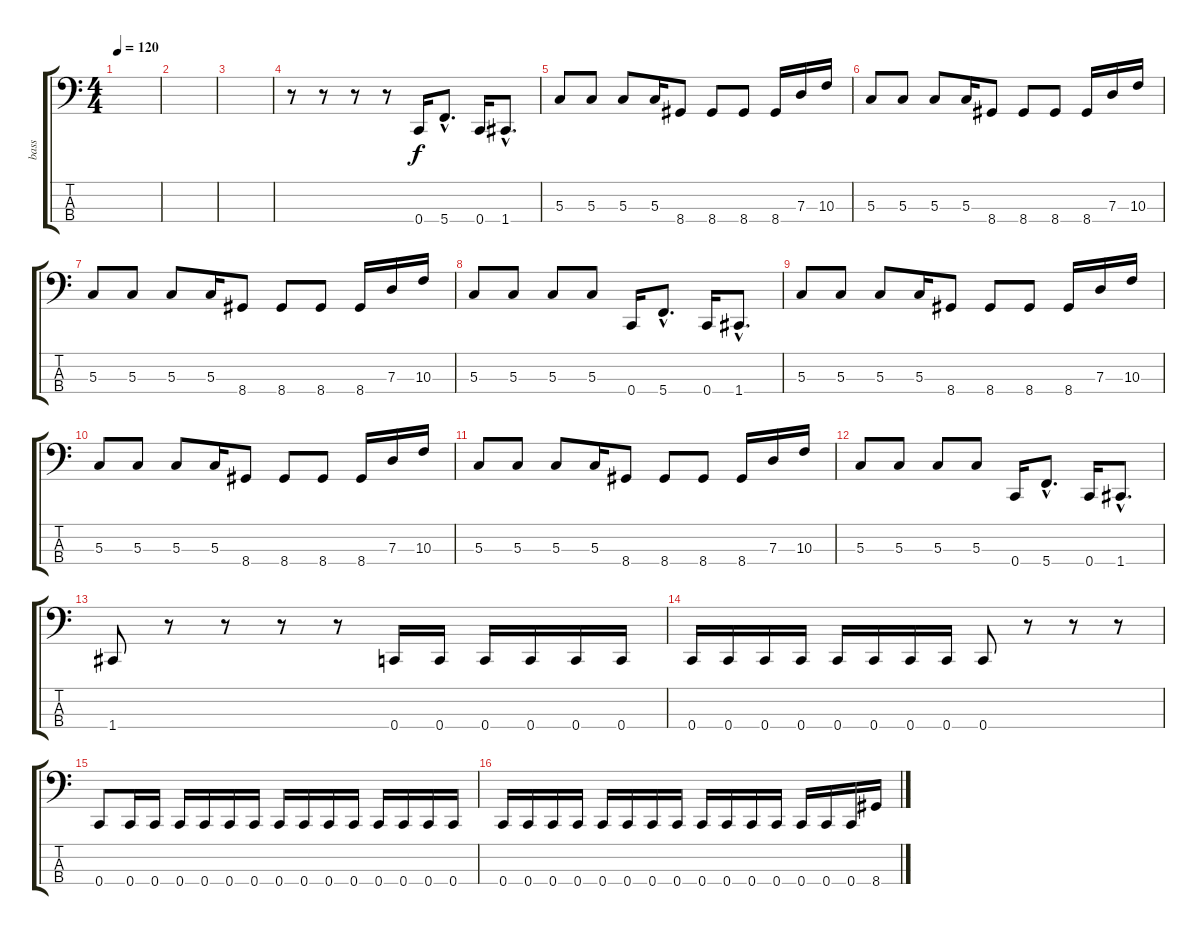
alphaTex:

\track ("bass" "bass") {instrument electricbasspick}
\staff {score tabs}
\tuning (F2 C2 G1 C1) {hide}
\ts (4 4)
\tempo 120
\clef f4
\ks c
|
|
|
r.8 r.8 r.8 r.8 0.4.16 5.4{hac}.8{d} 0.4.16 1.4{hac}.8{d} |
5.3.8 5.3.8 5.3.8 5.3.16 8.4.8 8.4.8 8.4.8 8.4.16 7.3.16 10.3.16 |
5.3.8 5.3.8 5.3.8 5.3.16 8.4.8 8.4.8 8.4.8 8.4.16 7.3.16 10.3.16 |
5.3.8 5.3.8 5.3.8 5.3.16 8.4.8 8.4.8 8.4.8 8.4.16 7.3.16 10.3.16 |
5.3.8 5.3.8 5.3.8 5.3.8 0.4.16 5.4{hac}.8{d} 0.4.16 1.4{hac}.8{d} |
5.3.8 5.3.8 5.3.8 5.3.16 8.4.8 8.4.8 8.4.8 8.4.16 7.3.16 10.3.16 |
5.3.8 5.3.8 5.3.8 5.3.16 8.4.8 8.4.8 8.4.8 8.4.16 7.3.16 10.3.16 |
5.3.8 5.3.8 5.3.8 5.3.16 8.4.8 8.4.8 8.4.8 8.4.16 7.3.16 10.3.16 |
5.3.8 5.3.8 5.3.8 5.3.8 0.4.16 5.4{hac}.8{d} 0.4.16 1.4{hac}.8{d} |
1.4.8 r.8 r.8 r.8 r.8 0.4.16 0.4.16 0.4.16 0.4.16 0.4.16 0.4.16 |
0.4.16 0.4.16 0.4.16 0.4.16 0.4.16 0.4.16 0.4.16 0.4.16 0.4.8 r.8 r.8 r.8 |
0.4.8 0.4.16 0.4.16 0.4.16 0.4.16 0.4.16 0.4.16 0.4.16 0.4.16 0.4.16 0.4.16 0.4.16 0.4.16 0.4.16 0.4.16 |
0.4.16 0.4.16 0.4.16 0.4.16 0.4.16 0.4.16 0.4.16 0.4.16 0.4.16 0.4.16 0.4.16 0.4.16 0.4.16 0.4.16 0.4.16 8.4.16
